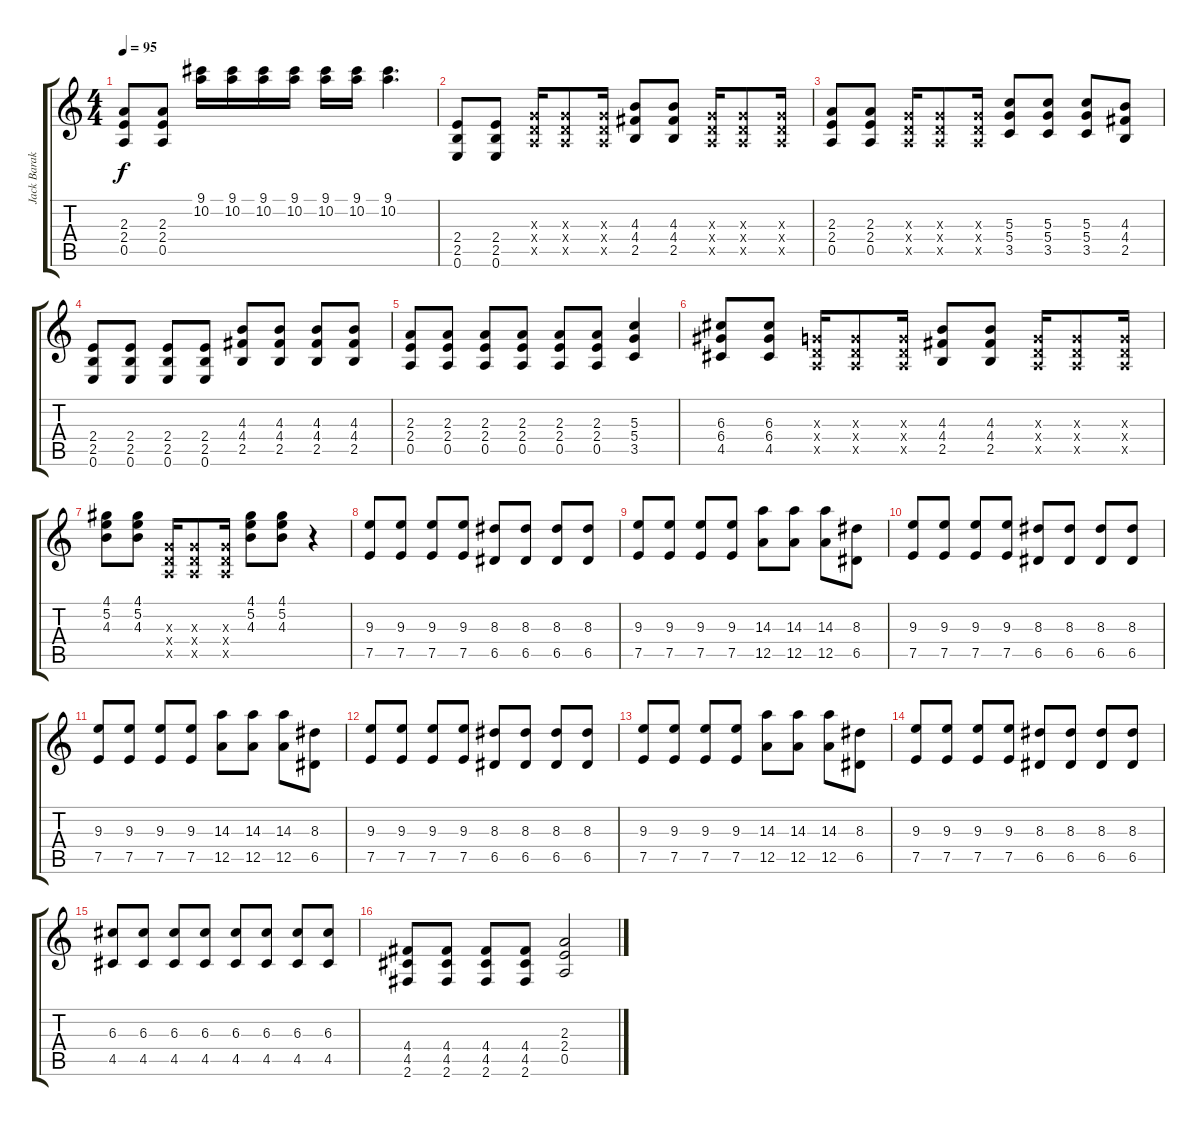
\track ("Jack Barakat" "Jack Barak") {instrument distortionguitar}
\staff {score tabs}
\tuning (E4 B3 G3 D3 A2 E2) {hide}
\ts (4 4)
\tempo 95
\clef g2
\ks c
(2.3 2.4 0.5).8{dy f} (2.3 2.4 0.5).8 (9.1 10.2).16 (9.1 10.2).16 (9.1 10.2).16 (9.1 10.2).16 (9.1 10.2).16 (9.1 10.2).16 (9.1 10.2).4{d} |
(2.4 2.5 0.6).8 (2.4 2.5 0.6).8 (0.3{x} 0.4{x} 0.5{x}).16 (0.3{x} 0.4{x} 0.5{x}).8 (0.3{x} 0.4{x} 0.5{x}).16 (4.3 4.4 2.5).8 (4.3 4.4 2.5).8 (0.3{x} 0.4{x} 0.5{x}).16 (0.3{x} 0.4{x} 0.5{x}).8 (0.3{x} 0.4{x} 0.5{x}).16 |
(2.3 2.4 0.5).8 (2.3 2.4 0.5).8 (0.3{x} 0.4{x} 0.5{x}).16 (0.3{x} 0.4{x} 0.5{x}).8 (0.3{x} 0.4{x} 0.5{x}).16 (5.3 5.4 3.5).8 (5.3 5.4 3.5).8 (5.3 5.4 3.5).8 (4.3 4.4 2.5).8 |
(2.4 2.5 0.6).8 (2.4 2.5 0.6).8 (2.4 2.5 0.6).8 (2.4 2.5 0.6).8 (4.3 4.4 2.5).8 (4.3 4.4 2.5).8 (4.3 4.4 2.5).8 (4.3 4.4 2.5).8 |
(2.3 2.4 0.5).8 (2.3 2.4 0.5).8 (2.3 2.4 0.5).8 (2.3 2.4 0.5).8 (2.3 2.4 0.5).8 (2.3 2.4 0.5).8 (5.3 5.4 3.5).4 |
(6.3 6.4 4.5).8 (6.3 6.4 4.5).8 (0.3{x} 0.4{x} 0.5{x}).16 (0.3{x} 0.4{x} 0.5{x}).8 (0.3{x} 0.4{x} 0.5{x}).16 (4.3 4.4 2.5).8 (4.3 4.4 2.5).8 (0.3{x} 0.4{x} 0.5{x}).16 (0.3{x} 0.4{x} 0.5{x}).8 (0.3{x} 0.4{x} 0.5{x}).16 |
(4.1 5.2 4.3).8 (4.1 5.2 4.3).8 (0.3{x} 0.4{x} 0.5{x}).16 (0.3{x} 0.4{x} 0.5{x}).8 (0.3{x} 0.4{x} 0.5{x}).16 (4.1 5.2 4.3).8 (4.1 5.2 4.3).8 r.4 |
(9.3 7.5).8 (9.3 7.5).8 (9.3 7.5).8 (9.3 7.5).8 (8.3 6.5).8 (8.3 6.5).8 (8.3 6.5).8 (8.3 6.5).8 |
(9.3 7.5).8 (9.3 7.5).8 (9.3 7.5).8 (9.3 7.5).8 (14.3 12.5).8 (14.3 12.5).8 (14.3 12.5).8 (8.3 6.5).8 |
(9.3 7.5).8 (9.3 7.5).8 (9.3 7.5).8 (9.3 7.5).8 (8.3 6.5).8 (8.3 6.5).8 (8.3 6.5).8 (8.3 6.5).8 |
(9.3 7.5).8 (9.3 7.5).8 (9.3 7.5).8 (9.3 7.5).8 (14.3 12.5).8 (14.3 12.5).8 (14.3 12.5).8 (8.3 6.5).8 |
(9.3 7.5).8 (9.3 7.5).8 (9.3 7.5).8 (9.3 7.5).8 (8.3 6.5).8 (8.3 6.5).8 (8.3 6.5).8 (8.3 6.5).8 |
(9.3 7.5).8 (9.3 7.5).8 (9.3 7.5).8 (9.3 7.5).8 (14.3 12.5).8 (14.3 12.5).8 (14.3 12.5).8 (8.3 6.5).8 |
(9.3 7.5).8 (9.3 7.5).8 (9.3 7.5).8 (9.3 7.5).8 (8.3 6.5).8 (8.3 6.5).8 (8.3 6.5).8 (8.3 6.5).8 |
(6.3 4.5).8 (6.3 4.5).8 (6.3 4.5).8 (6.3 4.5).8 (6.3 4.5).8 (6.3 4.5).8 (6.3 4.5).8 (6.3 4.5).8 |
(4.4 4.5 2.6).8 (4.4 4.5 2.6).8 (4.4 4.5 2.6).8 (4.4 4.5 2.6).8 (2.3 2.4 0.5).2
